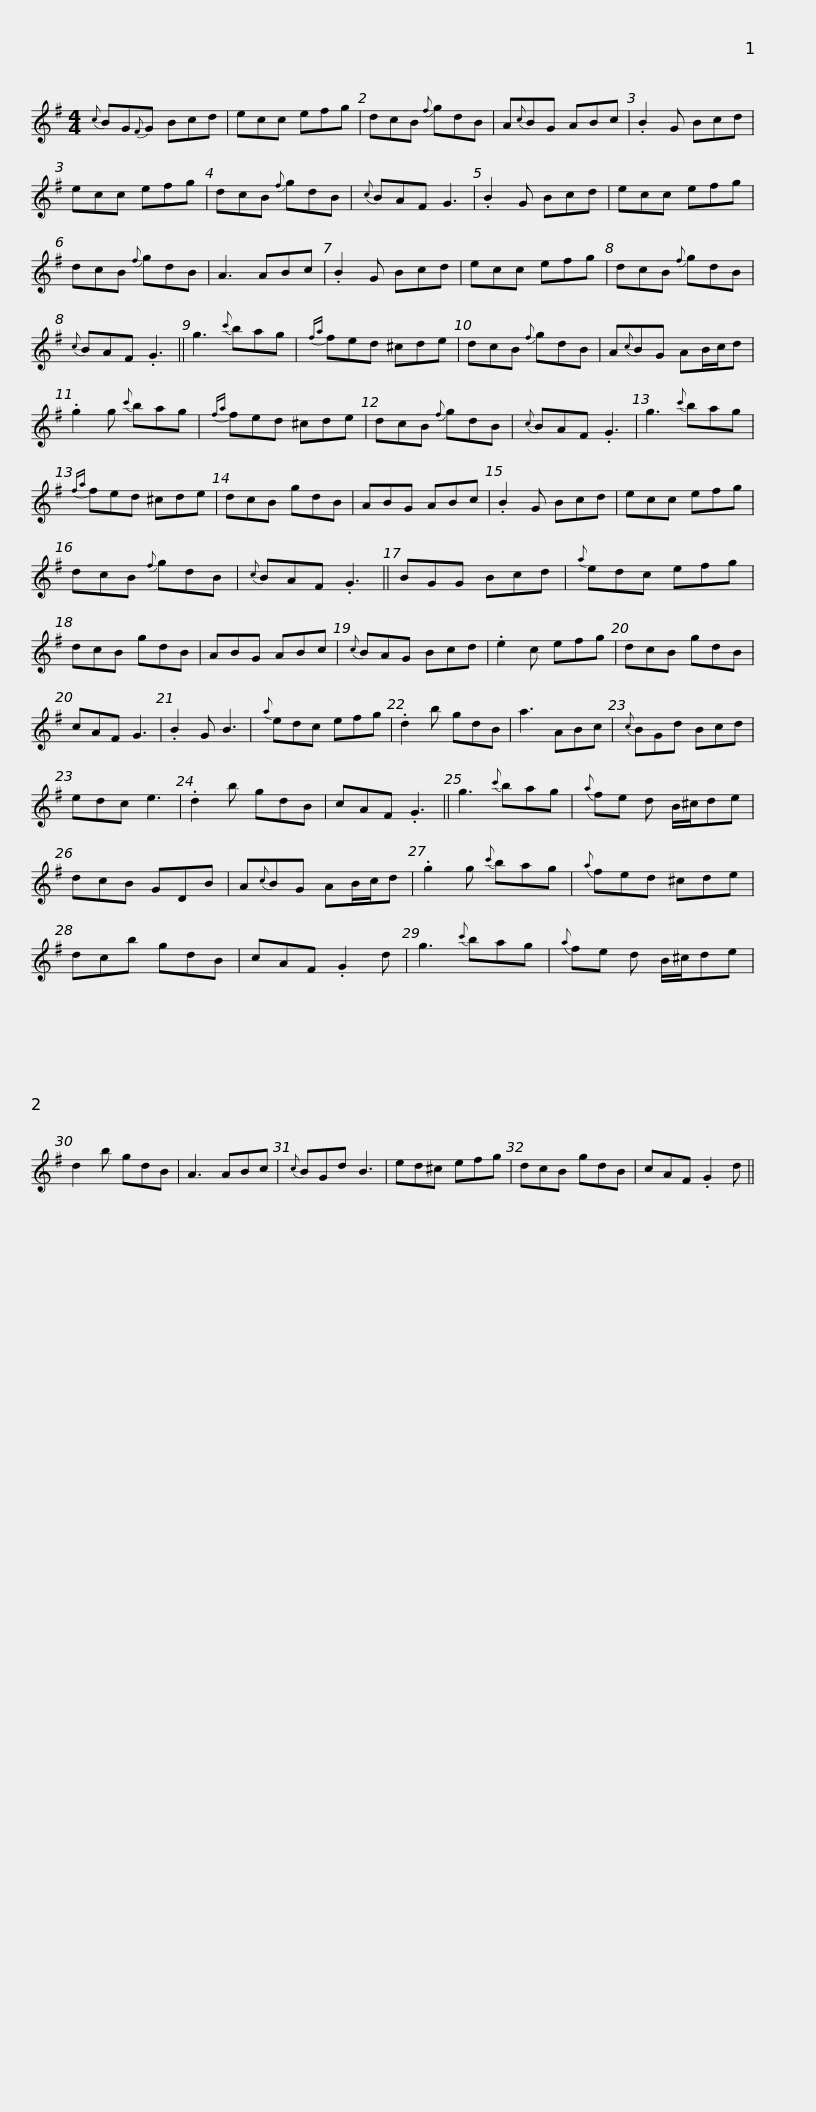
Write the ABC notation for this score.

X:1
L:1/8
M:4/4
I:linebreak $
K:G
V:1 treble
V:1
{c} BG{F}G Bcd | ecc efg | dcB{f} gdB | A{c}BG ABc | .B2 G Bcd | %5
 ecc efg |$ dcB{f} gdB |{c} BAF G3 | .B2 G Bcd | ecc efg | %10
 dcB{f} gdB | A3 ABc | .B2 G Bcd |$ ecc efg | dcB{f} gdB | %15
{c} BAF .G3 || g3{c'} bag |{fa} fed ^cde | dcB{f} gdB |$ A{c}BG AB/c/d | %20
 .g2 g{c'} bag |{fa} fed ^cde | dcB{f} gdB |{c} BAF .G3 | g3{c'} bag |$ %25
{fa} fed ^cde | dcB gdB | ABG ABc | .B2 G Bcd | ecc efg | %30
 dcB{f} gdB |{c} BAF .G3 ||$ BGG Bcd |{a} edc efg | dcB gdB | %35
 ABG ABc |{c} BAG Bcd | .e2 c efg | dcB gdB |$ cAF G3 | %40
 .B2 G B3 |{a} edc efg | .d2 b gdB | a3 ABc |{c} BGd Bcd | %45
 edc e3 | .d2 b gdB |$ cAF .G3 || g3{c'} bag |{a} fe d B/^c/de | %50
 dcB GDB | A{c}BG AB/c/d | .g2 g{c'} bag |${a} fed ^cde | dcb gdB | %55
 cAF .G2 d | g3{c'} bag |{a} fe d B/^c/de | d2 b gdB | A3 ABc |$ %60
{c} BGd B3 | ed^c efg | dcB gdB | cAF .G2 d || %64
